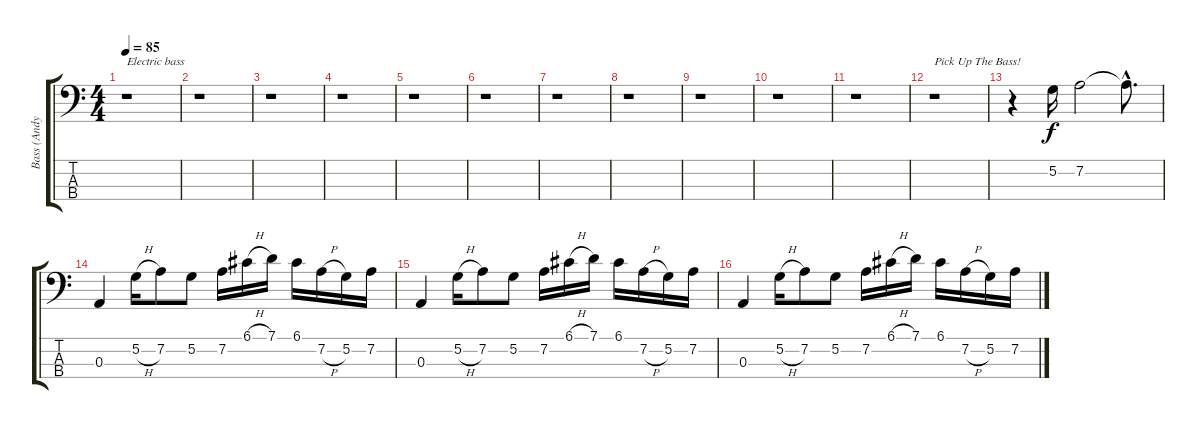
\track ("Bass (Andy Bell)" "Bass (Andy") {instrument electricbassfinger}
\staff {score tabs}
\tuning (G2 D2 A1 E1) {hide}
\ts (4 4)
\tempo 85
\clef f4
\ks c
r.1{txt "Electric bass" dy f instrument electricbassfinger} |
r.1 |
r.1 |
r.1 |
r.1 |
r.1 |
r.1 |
r.1 |
r.1 |
r.1 |
r.1 |
r.1{txt "Pick Up The Bass!"} |
r.4 5.2.16 7.2.2 7.2{hac t}.8{d} |
0.3.4 5.2{h}.16 7.2.8 5.2.8 7.2.16 6.1{h}.16 7.1.16 6.1.16 7.2{h}.16 5.2.16 7.2.16 |
0.3.4 5.2{h}.16 7.2.8 5.2.8 7.2.16 6.1{h}.16 7.1.16 6.1.16 7.2{h}.16 5.2.16 7.2.16 |
0.3.4 5.2{h}.16 7.2.8 5.2.8 7.2.16 6.1{h}.16 7.1.16 6.1.16 7.2{h}.16 5.2.16 7.2.16
